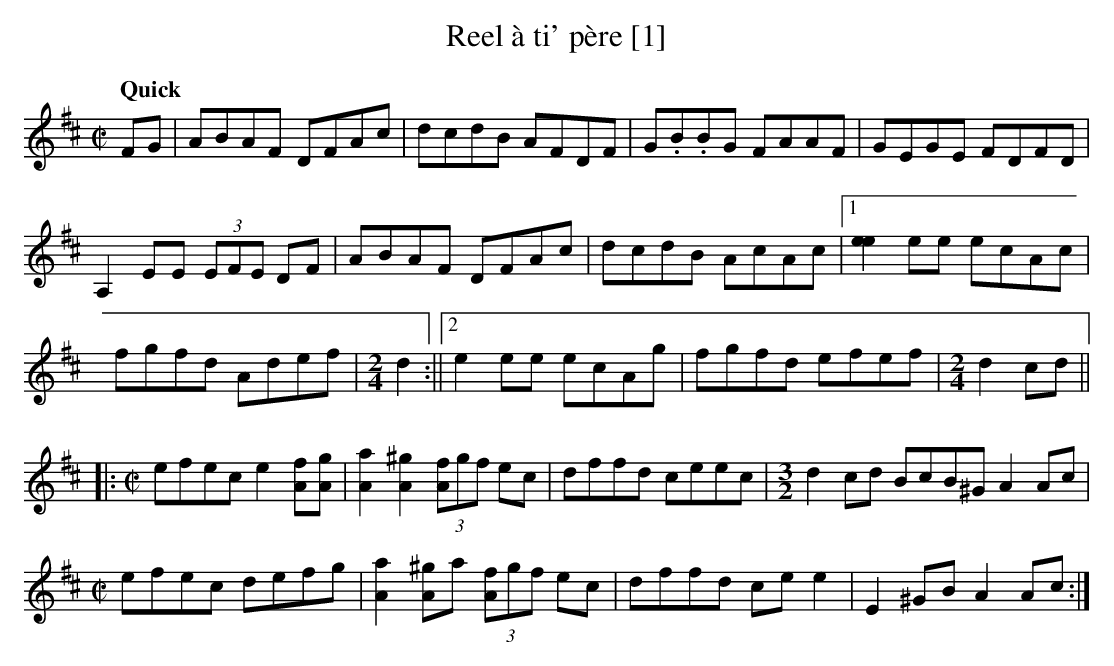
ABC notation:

X:1
T:Reel à ti' père [1]
M:C|
L:1/8
Q:"Quick"
K:D
FG|ABAF DFAc|dcdB AFDF|G.B.BG FAAF|GEGE FDFD|
A,2EE  (3EFE DF|ABAF DFAc|dcdB AcAc|1[e2e2]ee ecAc|
fgfd Adef|[M:2/4]d2 :||2 e2 ee ecAg|fgfd e-fef|[M:2/4]d2cd||
|:[M:C|]efec e2[Af][Ag]|[A2a2][A2^g2] (3[Af]gf ec|dffd ceec|[M:3/2]d2 cd BcB^G A2 Ac|
[M:C|]efec defg| [A2a2][A^g]a (3[Af]gf ec|dffd cee2|E2 ^GB A2Ac:|]
